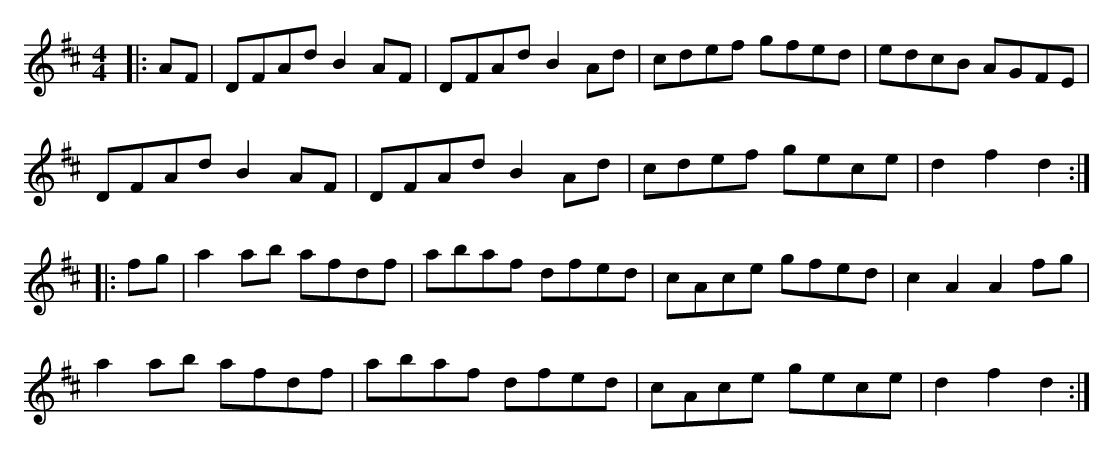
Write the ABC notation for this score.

X:1
M:4/4
K:D
|:AF|DFAd B2AF|DFAd B2Ad|cdef gfed|edcB AGFE|
DFAd B2AF|DFAd B2Ad|cdef gece|d2f2 d2:|
|:fg|a2ab afdf|abaf dfed|cAce gfed|c2A2 A2fg|
a2ab afdf|abaf dfed|cAce gece|d2f2 d2:|
